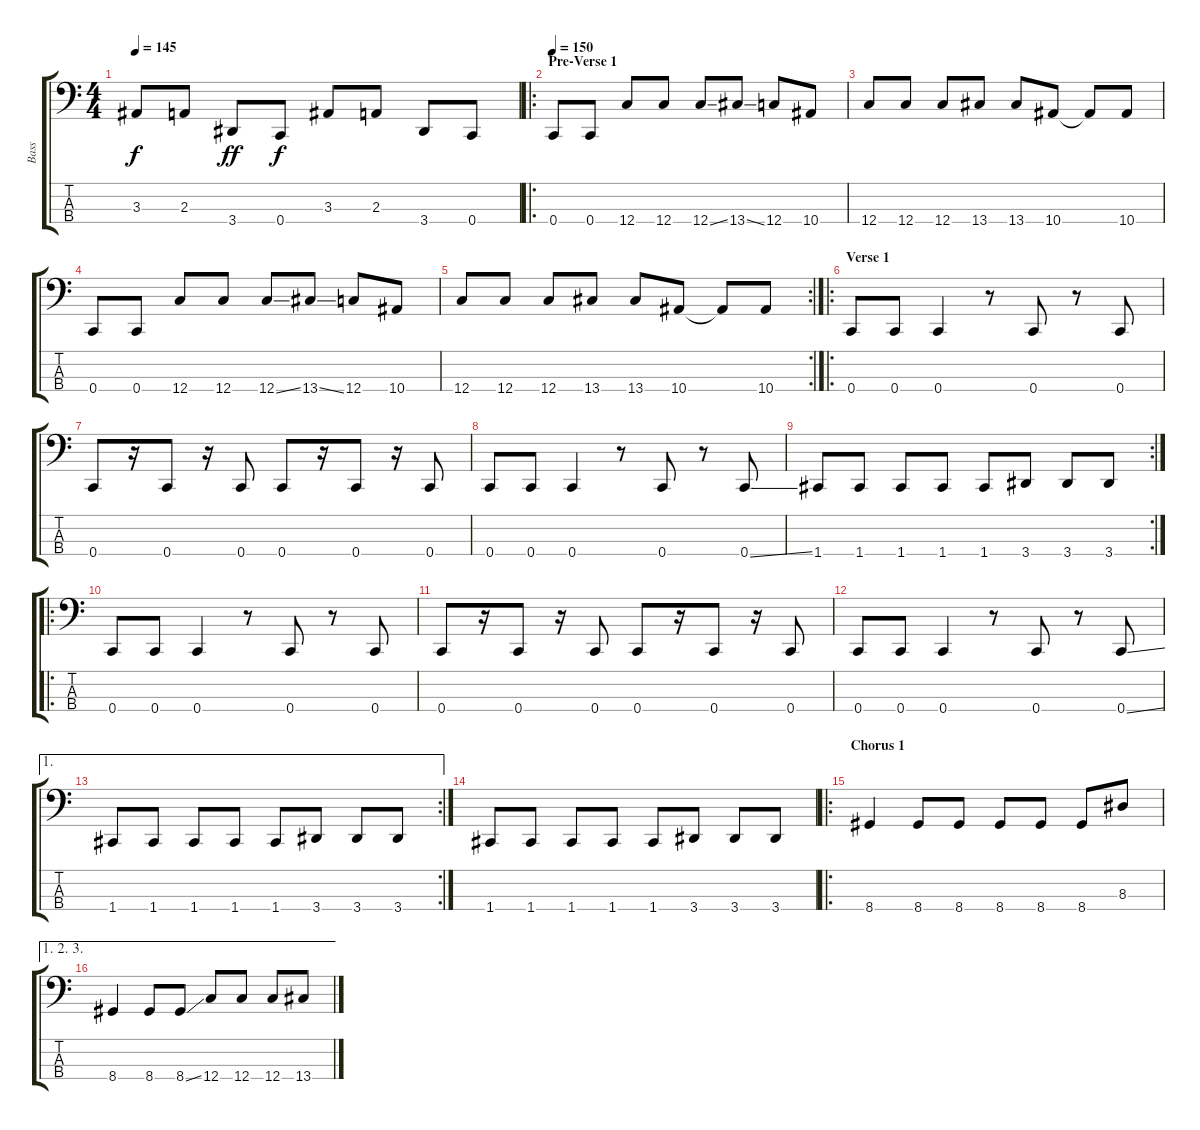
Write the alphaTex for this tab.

\track ("Bass" "Bass") {instrument electricbasspick}
\staff {score tabs}
\tuning (F2 C2 G1 C1) {hide}
\ts (4 4)
\tempo 145
\clef f4
\ks c
3.3.8{dy f} 2.3.8 3.4.8{dy ff} 0.4.8{dy f} 3.3.8 2.3.8 3.4.8 0.4.8 |
\ro
\section ("" "Pre-Verse 1")
\tempo 150
0.4.8 0.4.8 12.4.8 12.4.8 12.4{ss}.8 13.4{ss}.8 12.4.8 10.4.8 |
12.4.8 12.4.8 12.4.8 13.4.8 13.4.8 10.4.8 10.4{t}.8 10.4.8 |
0.4.8 0.4.8 12.4.8 12.4.8 12.4{ss}.8 13.4{ss}.8 12.4.8 10.4.8 |
\rc 2
12.4.8 12.4.8 12.4.8 13.4.8 13.4.8 10.4.8 10.4{t}.8 10.4.8 |
\ro
\section ("" "Verse 1")
0.4.8 0.4.8 0.4.4 r.8 0.4.8 r.8 0.4.8 |
0.4.8 r.16 0.4.8 r.16 0.4.8 0.4.8 r.16 0.4.8 r.16 0.4.8 |
0.4.8 0.4.8 0.4.4 r.8 0.4.8 r.8 0.4{ss}.8 |
\rc 2
1.4.8 1.4.8 1.4.8 1.4.8 1.4.8 3.4.8 3.4.8 3.4.8 |
\ro
0.4.8 0.4.8 0.4.4 r.8 0.4.8 r.8 0.4.8 |
0.4.8 r.16 0.4.8 r.16 0.4.8 0.4.8 r.16 0.4.8 r.16 0.4.8 |
0.4.8 0.4.8 0.4.4 r.8 0.4.8 r.8 0.4{ss}.8 |
\ae 1
\rc 2
1.4.8 1.4.8 1.4.8 1.4.8 1.4.8 3.4.8 3.4.8 3.4.8 |
1.4.8 1.4.8 1.4.8 1.4.8 1.4.8 3.4.8 3.4.8 3.4.8 |
\ro
\section ("" "Chorus 1")
8.4.4 8.4.8 8.4.8 8.4.8 8.4.8 8.4.8 8.3.8 |
\ae (1 2 3)
8.4.4 8.4.8 8.4{ss}.8 12.4.8 12.4.8 12.4.8 13.4.8
